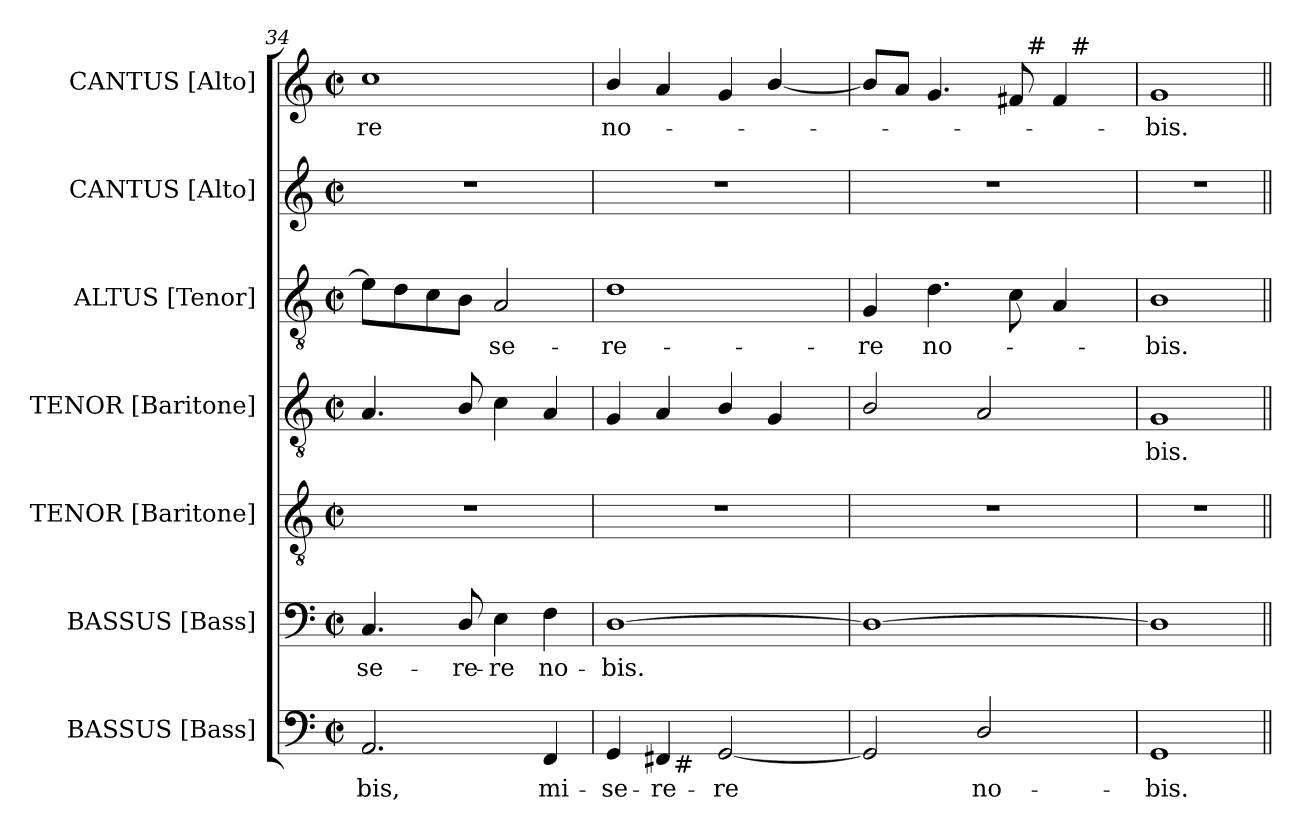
**kern	**text	**kern	**text	**kern	**kern	**text	**kern	**text	**kern	**kern	**text
*part7	*part7	*part6	*part6	*part5	*part4	*part4	*part3	*part3	*part2	*part1	*part1
*staff7	*staff7	*staff6	*staff6	*staff5	*staff4	*staff4	*staff3	*staff3	*staff2	*staff1	*staff1
*I"BASSUS [Bass]	*	*I"BASSUS [Bass]	*	*I"TENOR [Baritone]	*I"TENOR [Baritone]	*	*I"ALTUS [Tenor]	*	*I"CANTUS [Alto]	*I"CANTUS [Alto]	*
*I'B.	*	*I'B.	*	*I'Bar.	*I'Bar.	*	*I'T.	*	*I'A.	*I'A.	*
*clefF4	*	*clefF4	*	*clefGv2	*clefGv2	*	*clefGv2	*	*clefG2	*clefG2	*
*	*	*	*	*ITrd7c12	*ITrd7c12	*	*ITrd7c12	*	*	*	*
*k[]	*	*k[]	*	*k[]	*k[]	*	*k[]	*	*k[]	*k[]	*
*C:	*	*C:	*	*C:	*C:	*	*C:	*	*C:	*C:	*
*M2/2	*	*M2/2	*	*M2/2	*M2/2	*	*M2/2	*	*M2/2	*M2/2	*
*met(c|)	*	*met(c|)	*	*met(c|)	*met(c|)	*	*met(c|)	*	*met(c|)	*met(c|)	*
=34	=34	=34	=34	=34	=34	=34	=34	=34	=34	=34	=34
!	!LO:LY:b:color=#000000	!	!	!	!	!	!	!	!	!	!
!	!	!	!LO:LY:b:color=#000000	!	!	!	!	!	!	!	!
!	!	!	!	!	!	!	!	!	!	!	!LO:LY:b:color=#000000
2.AAi/	-bis,	4.Ci/	-se-	1r	4.AAi/	.	8Ei\L]	.	1r	1cci	-re
.	.	.	.	.	.	.	8Di\	.	.	.	.
.	.	.	.	.	.	.	8Ci\	.	.	.	.
!	!	!	!LO:LY:b:color=#000000	!	!	!	!	!	!	!	!
.	.	8Di/	-re-	.	8BBi/	.	8BBi\J	.	.	.	.
!	!	!	!LO:LY:b:color=#000000	!	!	!	!	!	!	!	!
!	!	!	!	!	!	!	!	!LO:LY:b:color=#000000	!	!	!
.	.	4Ei\	-re	.	4Ci\	.	2AAi/	-se-	.	.	.
!	!LO:LY:b:color=#000000	!	!	!	!	!	!	!	!	!	!
!	!	!	!LO:LY:b:color=#000000	!	!	!	!	!	!	!	!
4FFi/	mi-	4Fi\	no-	.	4AAi/	.	.	.	.	.	.
=35	=35	=35	=35	=35	=35	=35	=35	=35	=35	=35	=35
!	!LO:LY:b:color=#000000	!	!	!	!	!	!	!	!	!	!
!	!	!	!LO:LY:b:color=#000000	!	!	!	!	!	!	!	!
!	!	!	!	!	!	!	!	!LO:LY:b:color=#000000	!	!	!
!	!	!	!	!	!	!	!	!	!	!	!LO:LY:b:color=#000000
*^	*	*	*	*	*	*	*	*	*	*	*
4GGi/	4ryy	-se-	[<1Di	-bis.	1r	4GGi/	.	1Di	-re-	1r	4bi/	no-
!	!	!LO:LY:b:color=#000000	!	!	!	!	!	!	!	!	!	!
4FF#i/	32ryy	-re-	.	.	.	4AAi/	.	.	.	.	4ai/	.
.	256ryy	.	.	.	.	.	.	.	.	.	.	.
!	!LO:TX:b:t=#	!	!	!	!	!	!	!	!	!	!	!
.	2ryy	.	.	.	.	.	.	.	.	.	.	.
!	!	!LO:LY:b:color=#000000	!	!	!	!	!	!	!	!	!	!
[<2GGi/	.	-re	.	.	.	4BBi/	.	.	.	.	4gi/	.
.	.	.	.	.	.	4GGi/	.	.	.	.	[<4bi/	.
.	8ryy	.	.	.	.	.	.	.	.	.	.	.
.	16ryy	.	.	.	.	.	.	.	.	.	.	.
.	64..ryy	.	.	.	.	.	.	.	.	.	.	.
*v	*v	*	*	*	*	*	*	*	*	*	*	*
=36	=36	=36	=36	=36	=36	=36	=36	=36	=36	=36	=36
*^	*	*	*	*	*	*	*	*	*	*	*
!	!	!	!	!	!	!	!	!	!LO:LY:b:color=#000000	!	!	!
*	*	*	*	*	*	*	*	*	*	*	*^	*
*v	*v	*	*	*	*	*	*	*	*	*	*	*^	*
2GGi/]	.	1Di_<	.	1r	2BBi/	.	4GGi/	-re	1r	8bi/L]	2ryy	2ryy	.
.	.	.	.	.	.	.	.	.	.	8ai/J	.	.	.
!	!	!	!	!	!	!	!	!LO:LY:b:color=#000000	!	!	!	!	!
.	.	.	.	.	.	.	4.Di\	no-	.	4.gi/	.	.	.
!	!LO:LY:b:color=#000000	!	!	!	!	!	!	!	!	!	!	!	!
2Di/	no-	.	.	.	2AAi/	.	.	.	.	.	8ryy	4ryy	.
.	.	.	.	.	.	.	8Ci\	.	.	8f#i/	32ryy	.	.
.	.	.	.	.	.	.	.	.	.	.	256ryy	.	.
!	!	!	!	!	!	!	!	!	!	!	!LO:TX:a:t=#	!	!
.	.	.	.	.	.	.	.	.	.	.	4ryy	.	.
.	.	.	.	.	.	.	4AAi/	.	.	4f#i/	.	32ryy	.
.	.	.	.	.	.	.	.	.	.	.	.	256ryy	.
!	!	!	!	!	!	!	!	!	!	!	!	!LO:TX:a:t=#	!
.	.	.	.	.	.	.	.	.	.	.	.	8ryy	.
.	.	.	.	.	.	.	.	.	.	.	16ryy	16ryy	.
.	.	.	.	.	.	.	.	.	.	.	64..ryy	64..ryy	.
*	*	*	*	*	*	*	*	*	*	*v	*v	*v	*
=37	=37	=37	=37	=37	=37	=37	=37	=37	=37	=37	=37
*	*	*	*	*	*	*	*	*	*	*^	*
*	*	*	*	*	*	*	*	*	*	*	*^	*
!	!LO:LY:b:color=#000000	!	!	!	!	!	!	!	!	!	!	!	!
*	*	*	*	*	*	*	*	*	*	*v	*v	*v	*
*	*	*	*	*	*	*	*	*	*	*^	*
*	*	*	*	*	*	*	*	*	*	*	*^	*
!	!	!	!	!	!	!LO:LY:b:color=#000000	!	!	!	!	!	!	!
*	*	*	*	*	*	*	*	*	*	*v	*v	*v	*
*	*	*	*	*	*	*	*	*	*	*^	*
*	*	*	*	*	*	*	*	*	*	*	*^	*
!	!	!	!	!	!	!	!	!LO:LY:b:color=#000000	!	!	!	!	!
*	*	*	*	*	*	*	*	*	*	*v	*v	*v	*
*	*	*	*	*	*	*	*	*	*	*^	*
*	*	*	*	*	*	*	*	*	*	*	*^	*
!	!	!	!	!	!	!	!	!	!	!	!	!	!LO:LY:b:color=#000000
*	*	*	*	*	*	*	*	*	*	*v	*v	*v	*
1GGi	-bis.	1Di]	.	1r	1GGi	-bis.	1BBi	-bis.	1r	1gi	-bis.
=||	=||	=||	=||	=||	=||	=||	=||	=||	=||	=||	=||
*-	*-	*-	*-	*-	*-	*-	*-	*-	*-	*-	*-
